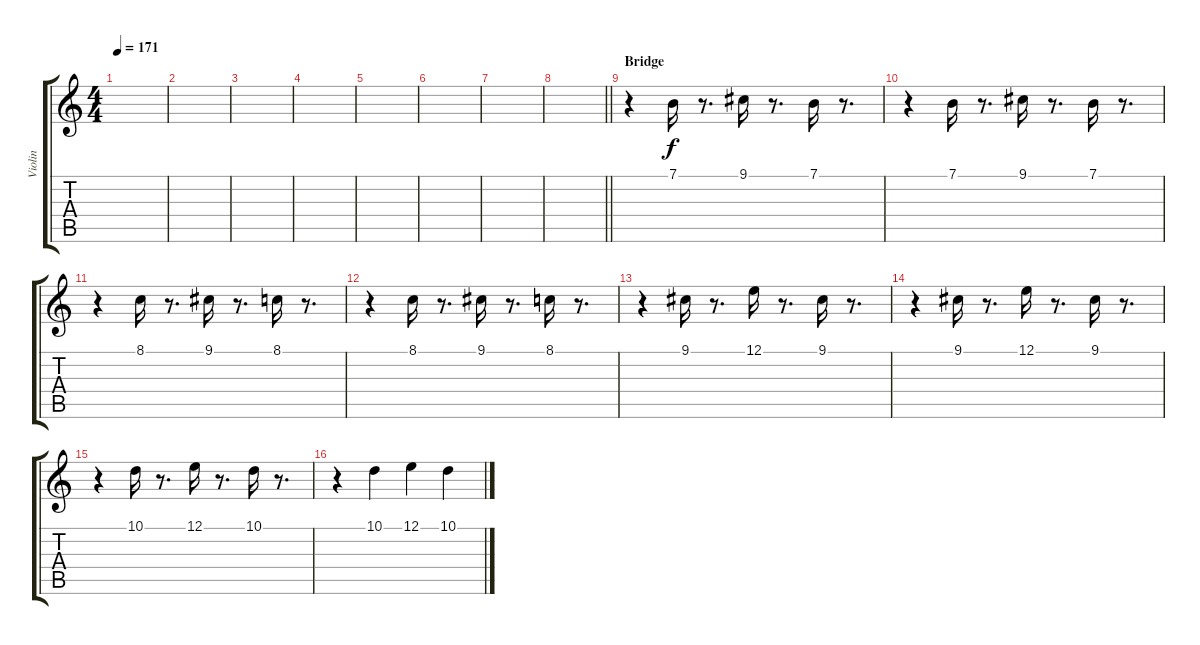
\track ("Violin" "Violin") {instrument violin}
\staff {score tabs}
\tuning (E4 B3 G3 D3 A2 E2) {hide}
\ts (4 4)
\tempo 171
\clef g2
\ks c
|
|
|
|
|
|
|
\barLineRight lightlight
|
\section ("" "Bridge")
r.4 7.1.16 r.8{d} 9.1.16 r.8{d} 7.1.16 r.8{d} |
r.4 7.1.16 r.8{d} 9.1.16 r.8{d} 7.1.16 r.8{d} |
r.4 8.1.16 r.8{d} 9.1.16 r.8{d} 8.1.16 r.8{d} |
r.4 8.1.16 r.8{d} 9.1.16 r.8{d} 8.1.16 r.8{d} |
r.4 9.1.16 r.8{d} 12.1.16 r.8{d} 9.1.16 r.8{d} |
r.4 9.1.16 r.8{d} 12.1.16 r.8{d} 9.1.16 r.8{d} |
r.4 10.1.16 r.8{d} 12.1.16 r.8{d} 10.1.16 r.8{d} |
r.4 10.1.4 12.1.4 10.1.4
